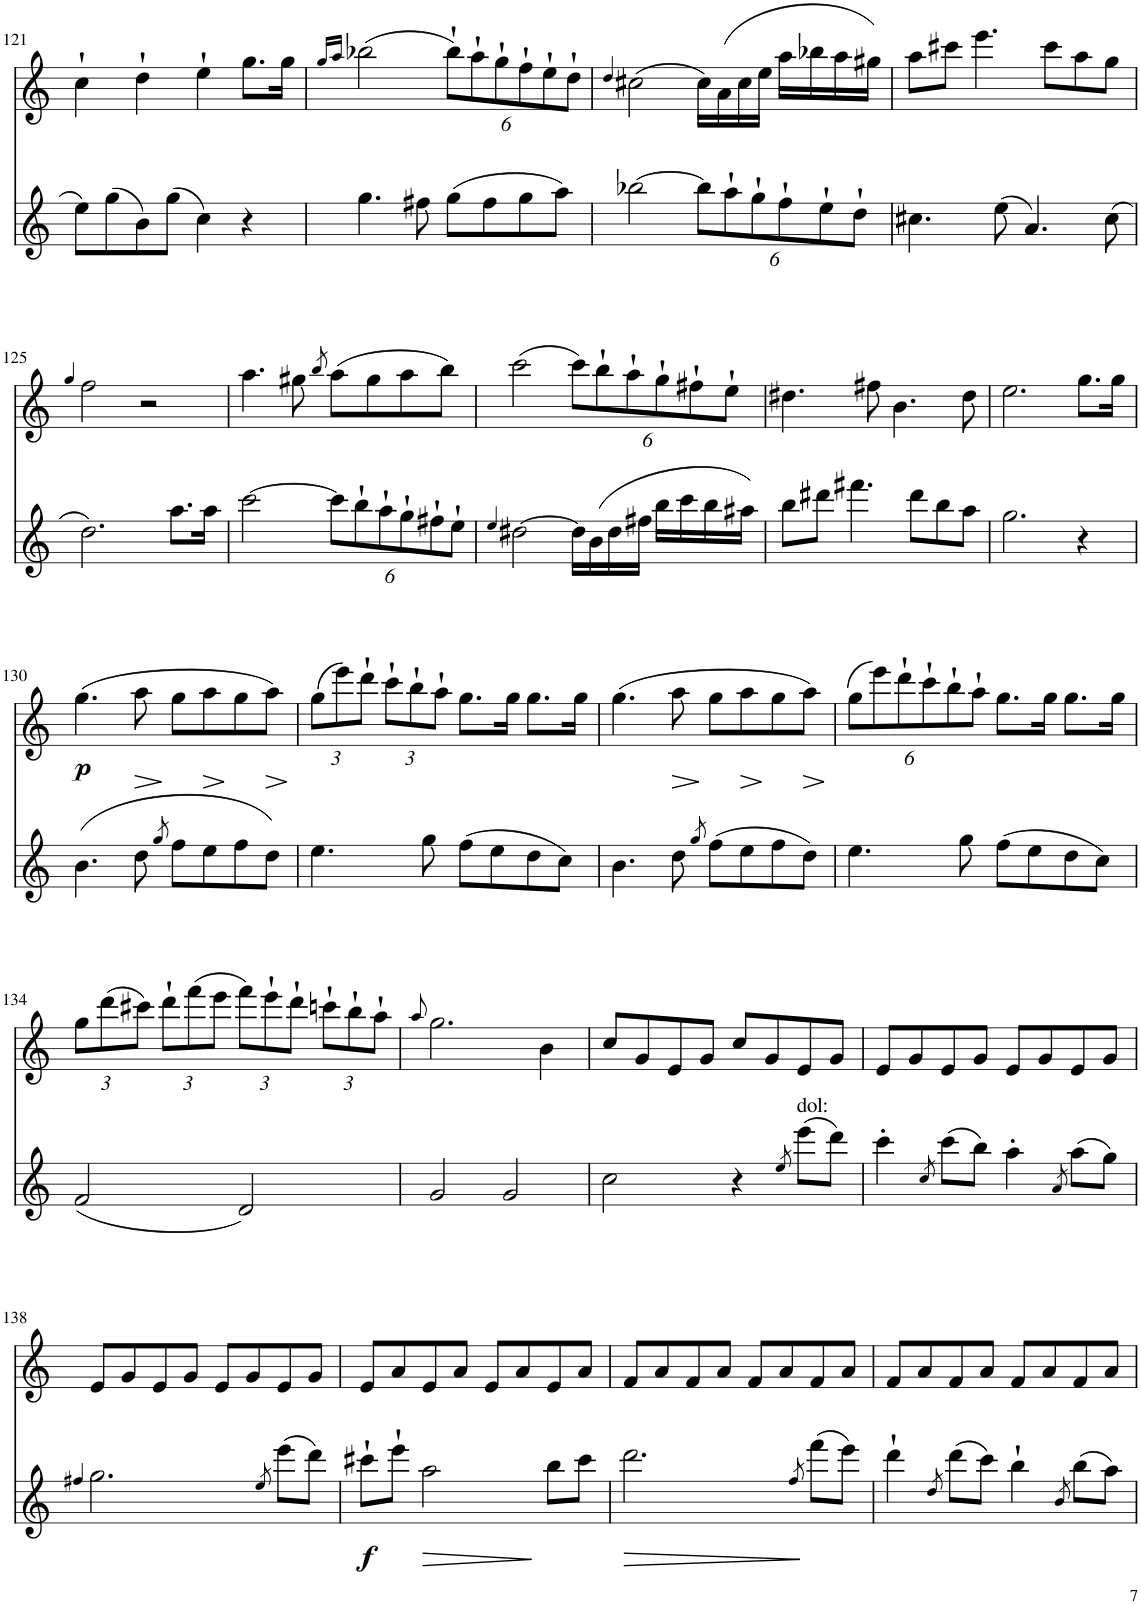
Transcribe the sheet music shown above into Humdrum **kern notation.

**kern	**dynam	**kern	**dynam
*part2	*part2	*part1	*part1
*staff2	*staff2	*staff1	*staff1
*I"Flöte	*	*I"Flöte 1	*
*I'Fl	*	*I'Fl	*
!!LO:PB:g=z
*clefG2	*	*clefG2	*
*k[]	*	*k[]	*
*M4/4	*	*M4/4	*
*met(c)	*	*met(c)	*
=121	=121	=121	=121
8ee\L	.	4cc`\	.
(8gg\	.	.	.
8b\)	.	4dd`\	.
(8gg\J	.	.	.
4cc\)	.	4ee`\	.
4r	.	8.gg\L	.
.	.	16gg\Jk	.
=122	=122	=122	=122
.	.	16qgg/LL	.
.	.	16qaa/JJ	.
4.gg\	.	(2bb-X\	.
8ff#X\	.	.	.
*	*	*Xbrackettup	*
(8gg\L	.	12bb-`\L)	.
.	.	12aa`\	.
8ff#\	.	.	.
.	.	12gg`\	.
8gg\	.	12ff`\	.
.	.	12ee`\	.
8aa\J)	.	.	.
.	.	12dd`\J	.
=123	=123	=123	=123
.	.	4qdd/	.
[2bb-X\	.	(2cc#X\	.
*Xbrackettup	*	*	*
12bb-\L]	.	16cc#\LL)	.
.	.	(16a\	.
12aa`\	.	.	.
.	.	16cc#\	.
12gg`\	.	.	.
.	.	16ee\JJ	.
12ff`\	.	16aa\LL	.
.	.	16bb-X\	.
12ee`\	.	.	.
.	.	16aa\	.
12dd`\J	.	.	.
.	.	16gg#X\JJ)	.
=124	=124	=124	=124
4.cc#X\	.	8aa\L	.
.	.	8ccc#X\J	.
.	.	4.eee\	.
(8ee\	.	.	.
4.a/)	.	.	.
.	.	8ccc#\L	.
.	.	8aa\	.
(8cc#\	.	8gg\J	.
!!LO:LB:g=z
=125	=125	=125	=125
.	.	4qgg/	.
2.dd\)	.	2ff\	.
.	.	2r	.
8.aa\L	.	.	.
16aa\Jk	.	.	.
=126	=126	=126	=126
[2ccc\	.	4.aa\	.
.	.	8gg#X\	.
.	.	8qbb/	.
12ccc\L]	.	(8aa\L	.
12bb`\	.	.	.
.	.	8gg#\	.
12aa`\	.	.	.
12gg`\	.	8aa\	.
12ff#X`\	.	.	.
.	.	8bb\J)	.
12ee`\J	.	.	.
=127	=127	=127	=127
4qee/	.	.	.
[2dd#X\	.	(2ccc\	.
16dd#\LL]	.	12ccc\L)	.
(16b\	.	.	.
.	.	12bb`\	.
16dd#\	.	.	.
.	.	12aa`\	.
16ff#X\JJ	.	.	.
16bb\LL	.	12gg`\	.
16ccc\	.	.	.
.	.	12ff#X`\	.
16bb\	.	.	.
.	.	12ee`\J	.
16aa#X\JJ)	.	.	.
=128	=128	=128	=128
8bb\L	.	4.dd#X\	.
8ddd#X\J	.	.	.
4.fff#X\	.	.	.
.	.	8ff#X\	.
.	.	4.b\	.
8ddd#\L	.	.	.
8bb\	.	.	.
8aa\J	.	8dd#\	.
=129	=129	=129	=129
2.gg\	.	2.ee\	.
4r	.	8.gg\L	.
.	.	16gg\Jk	.
!!LO:LB:g=z
=130	=130	=130	=130
!	!	!	!LO:DY:b
(4.b\	.	(4.gg\	p
!	!	!	!LO:HP:b
8dd\	.	8aa\	>
8qgg/	.	.	.
8ff\L	.	8gg\L	]
!	!	!	!LO:HP:b
8ee\	.	8aa\	>
8ff\	.	8gg\	]
!	!	!	!LO:HP:b
8dd\J)	.	8aa\J)	>
.	.	.	]
=131	=131	=131	=131
4.ee\	.	(12gg\L	.
.	.	12eee\)	.
.	.	12ddd`\J	.
.	.	12ccc`\L	.
.	.	12bb`\	.
8gg\	.	.	.
.	.	12aa`\J	.
(8ff\L	.	8.gg\L	.
8ee\	.	.	.
.	.	16gg\Jk	.
8dd\	.	8.gg\L	.
8cc\J)	.	.	.
.	.	16gg\Jk	.
=132	=132	=132	=132
4.b\	.	(4.gg\	.
!	!	!	!LO:HP:b
8dd\	.	8aa\	>
8qgg/	.	.	.
(8ff\L	.	8gg\L	]
!	!	!	!LO:HP:b
8ee\	.	8aa\	>
8ff\	.	8gg\	]
!	!	!	!LO:HP:b
8dd\J)	.	8aa\J)	>
.	.	.	]
=133	=133	=133	=133
4.ee\	.	(12gg\L	.
.	.	12eee\)	.
.	.	12ddd`\	.
.	.	12ccc`\	.
.	.	12bb`\	.
8gg\	.	.	.
.	.	12aa`\J	.
(8ff\L	.	8.gg\L	.
8ee\	.	.	.
.	.	16gg\Jk	.
8dd\	.	8.gg\L	.
8cc\J)	.	.	.
.	.	16gg\Jk	.
!!LO:LB:g=z
=134	=134	=134	=134
(2f/	.	12gg\L	.
.	.	(12ddd\	.
.	.	12ccc#X\J)	.
.	.	12ddd`\L	.
.	.	(12fff\	.
.	.	12eee\J	.
2d/)	.	12fff\L)	.
.	.	12eee`\	.
.	.	12ddd`\J	.
.	.	12cccn`\L	.
.	.	12bb`\	.
.	.	12aa`\J	.
=135	=135	=135	=135
.	.	8qaa/	.
2g/	.	2.gg\	.
2g/	.	.	.
.	.	4b\	.
=136	=136	=136	=136
2cc\	.	8cc/L	.
.	.	8g/	.
.	.	8e/	.
.	.	8g/J	.
4r	.	8cc/L	.
.	.	8g/	.
8qee/	.	.	.
!LO:TX:a:t=dol&colon;	!	!	!
(8eee\L	.	8e/	.
8ddd\J)	.	8g/J	.
=137	=137	=137	=137
4ccc'\	.	8e/L	.
.	.	8g/	.
8qcc/	.	.	.
(8ccc\L	.	8e/	.
8bb\J)	.	8g/J	.
4aa'\	.	8e/L	.
.	.	8g/	.
8qa/	.	.	.
(8aa\L	.	8e/	.
8gg\J)	.	8g/J	.
!!LO:LB:g=z
=138	=138	=138	=138
4qff#X/	.	.	.
2.gg\	.	8e/L	.
.	.	8g/	.
.	.	8e/	.
.	.	8g/J	.
.	.	8e/L	.
.	.	8g/	.
8qee/	.	.	.
(8eee\L	.	8e/	.
8ddd\J)	.	8g/J	.
=139	=139	=139	=139
!	!LO:DY:b	!	!
8ccc#X`\L	f	8e/L	.
8eee`\J	.	8a/	.
!	!LO:HP:b	!	!
2aa\	>	8e/	.
.	.	8a/J	.
.	.	8e/L	.
.	.	8a/	.
8bb\L	.	8e/	.
8ccc#\J	.	8a/J	.
=140	=140	=140	=140
2.ddd\	.	8f/L	.
.	.	8a/	.
.	.	8f/	.
.	.	8a/J	.
.	.	8f/L	.
.	.	8a/	.
8qff/	.	.	.
(8fff\L	]	8f/	.
8eee\J)	.	8a/J	.
=141	=141	=141	=141
4ddd`\	.	8f/L	.
.	.	8a/	.
8qdd/	.	.	.
(8ddd\L	.	8f/	.
8ccc\J)	.	8a/J	.
4bb`\	.	8f/L	.
.	.	8a/	.
8qb/	.	.	.
(8bb\L	.	8f/	.
8aa\J)	.	8a/J	.
=	=	=	=
*-	*-	*-	*-
